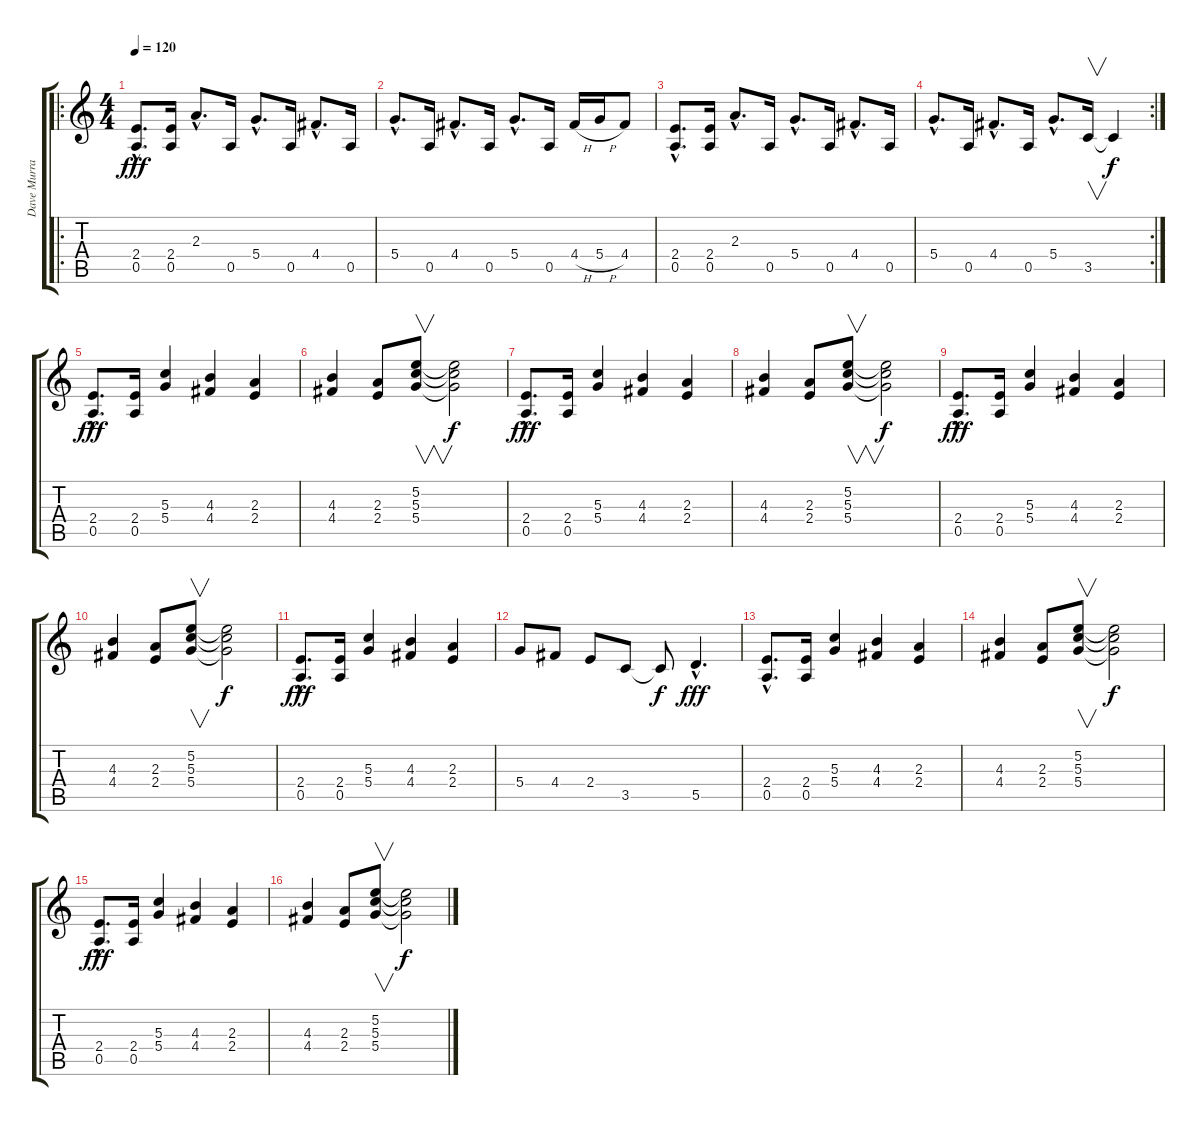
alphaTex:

\track ("Dave Murray" "Dave Murra") {instrument overdrivenguitar}
\staff {score tabs}
\tuning (E4 B3 G3 D3 A2 E2) {hide}
\ro
\ts (4 4)
\tempo 120
\clef g2
\ks c
(2.4{hac} 0.5{hac}).8{d dy fff instrument overdrivenguitar} (2.4 0.5).16 2.3{hac}.8{d} 0.5.16 5.4{hac}.8{d} 0.5.16 4.4{hac}.8{d} 0.5.16 |
5.4{hac}.8{d} 0.5.16 4.4{hac}.8{d} 0.5.16 5.4{hac}.8{d} 0.5.16 4.4{h}.16 5.4{h}.16 4.4.8 |
(2.4{hac} 0.5{hac}).8{d} (2.4 0.5).16 2.3{hac}.8{d} 0.5.16 5.4{hac}.8{d} 0.5.16 4.4{hac}.8{d} 0.5.16 |
\rc 2
5.4{hac}.8{d} 0.5.16 4.4{hac}.8{d} 0.5.16 5.4{hac}.8{d} 3.5.16{v} 3.5{t}.4{dy f} |
(2.4{hac} 0.5{hac}).8{d dy fff} (2.4 0.5).16 (5.3 5.4).4 (4.3 4.4).4 (2.3 2.4).4 |
(4.3 4.4).4 (2.3 2.4).8 (5.2 5.3 5.4).8{v} (5.2{t} 5.3{t} 5.4{t}).2{dy f} |
(2.4{hac} 0.5{hac}).8{d dy fff} (2.4 0.5).16 (5.3 5.4).4 (4.3 4.4).4 (2.3 2.4).4 |
(4.3 4.4).4 (2.3 2.4).8 (5.2 5.3 5.4).8{v} (5.2{t} 5.3{t} 5.4{t}).2{dy f} |
(2.4{hac} 0.5{hac}).8{d dy fff} (2.4 0.5).16 (5.3 5.4).4 (4.3 4.4).4 (2.3 2.4).4 |
(4.3 4.4).4 (2.3 2.4).8 (5.2 5.3 5.4).8{v} (5.2{t} 5.3{t} 5.4{t}).2{dy f} |
(2.4{hac} 0.5{hac}).8{d dy fff} (2.4 0.5).16 (5.3 5.4).4 (4.3 4.4).4 (2.3 2.4).4 |
5.4.8 4.4.8 2.4.8 3.5.8 3.5{t}.8{dy f} 5.5{hac}.4{d dy fff} |
(2.4{hac} 0.5{hac}).8{d} (2.4 0.5).16 (5.3 5.4).4 (4.3 4.4).4 (2.3 2.4).4 |
(4.3 4.4).4 (2.3 2.4).8 (5.2 5.3 5.4).8{v} (5.2{t} 5.3{t} 5.4{t}).2{dy f} |
(2.4{hac} 0.5{hac}).8{d dy fff} (2.4 0.5).16 (5.3 5.4).4 (4.3 4.4).4 (2.3 2.4).4 |
(4.3 4.4).4 (2.3 2.4).8 (5.2 5.3 5.4).8{v} (5.2{t} 5.3{t} 5.4{t}).2{dy f}
